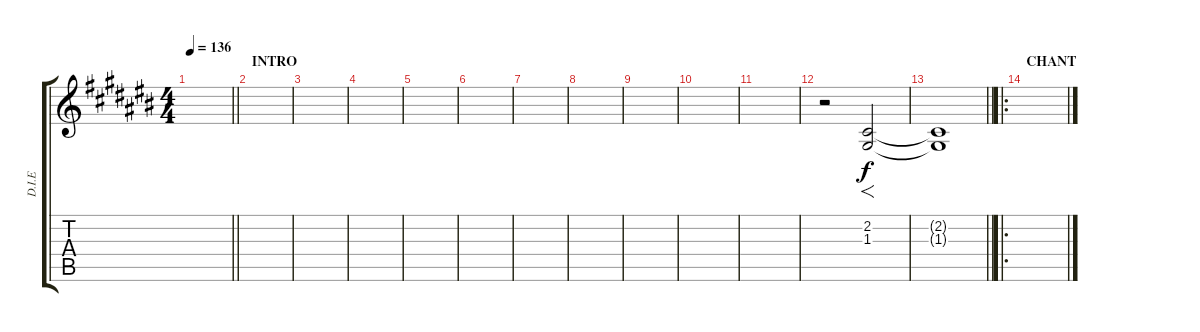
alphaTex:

\track ("D.I.E" "D.I.E") {instrument reedorgan}
\staff {score tabs}
\tuning (E4 B3 G3 D3 A2 E2) {hide}
\ts (4 4)
\tempo 136
\clef g2
\barLineRight lightlight
\ks c#
|
\section ("" "INTRO")
|
|
|
|
|
|
|
|
|
|
r.2 (2.2 1.3).2{f} |
\barLineRight lightlight
(2.2{t} 1.3{t}).1 |
\ro
\section ("" "CHANT")
